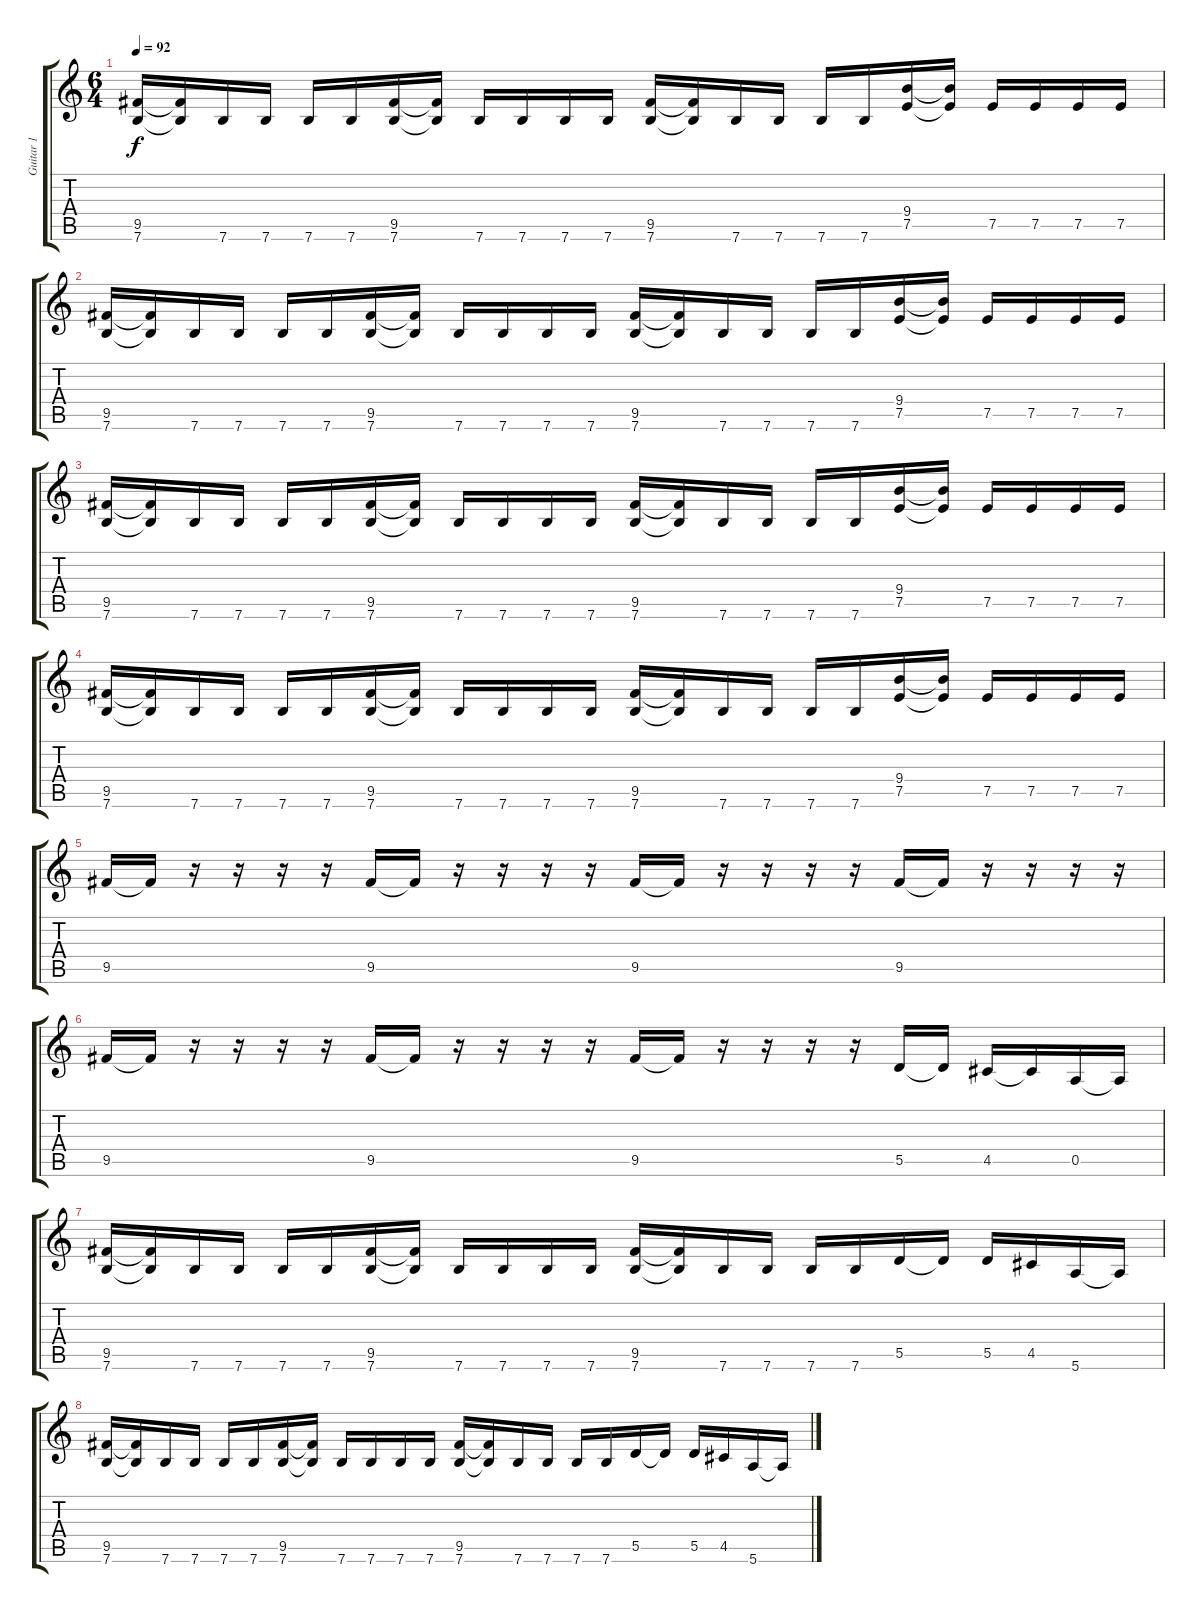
\track ("Guitar 1" "Guitar 1") {instrument distortionguitar}
\staff {score tabs}
\tuning (E4 B3 G3 D3 A2 E2) {hide}
\ts (6 4)
\tempo 92
\clef g2
\ks c
(9.5 7.6).16{dy f} (9.5{t} 7.6{t}).16 7.6.16 7.6.16 7.6.16 7.6.16 (9.5 7.6).16 (9.5{t} 7.6{t}).16 7.6.16 7.6.16 7.6.16 7.6.16 (9.5 7.6).16 (9.5{t} 7.6{t}).16 7.6.16 7.6.16 7.6.16 7.6.16 (9.4 7.5).16 (9.4{t} 7.5{t}).16 7.5.16 7.5.16 7.5.16 7.5.16 |
(9.5 7.6).16 (9.5{t} 7.6{t}).16 7.6.16 7.6.16 7.6.16 7.6.16 (9.5 7.6).16 (9.5{t} 7.6{t}).16 7.6.16 7.6.16 7.6.16 7.6.16 (9.5 7.6).16 (9.5{t} 7.6{t}).16 7.6.16 7.6.16 7.6.16 7.6.16 (9.4 7.5).16 (9.4{t} 7.5{t}).16 7.5.16 7.5.16 7.5.16 7.5.16 |
(9.5 7.6).16 (9.5{t} 7.6{t}).16 7.6.16 7.6.16 7.6.16 7.6.16 (9.5 7.6).16 (9.5{t} 7.6{t}).16 7.6.16 7.6.16 7.6.16 7.6.16 (9.5 7.6).16 (9.5{t} 7.6{t}).16 7.6.16 7.6.16 7.6.16 7.6.16 (9.4 7.5).16 (9.4{t} 7.5{t}).16 7.5.16 7.5.16 7.5.16 7.5.16 |
(9.5 7.6).16 (9.5{t} 7.6{t}).16 7.6.16 7.6.16 7.6.16 7.6.16 (9.5 7.6).16 (9.5{t} 7.6{t}).16 7.6.16 7.6.16 7.6.16 7.6.16 (9.5 7.6).16 (9.5{t} 7.6{t}).16 7.6.16 7.6.16 7.6.16 7.6.16 (9.4 7.5).16 (9.4{t} 7.5{t}).16 7.5.16 7.5.16 7.5.16 7.5.16 |
9.5.16 9.5{t}.16 r.16 r.16 r.16 r.16 9.5.16 9.5{t}.16 r.16 r.16 r.16 r.16 9.5.16 9.5{t}.16 r.16 r.16 r.16 r.16 9.5.16 9.5{t}.16 r.16 r.16 r.16 r.16 |
9.5.16 9.5{t}.16 r.16 r.16 r.16 r.16 9.5.16 9.5{t}.16 r.16 r.16 r.16 r.16 9.5.16 9.5{t}.16 r.16 r.16 r.16 r.16 5.5.16 5.5{t}.16 4.5.16 4.5{t}.16 0.5.16 0.5{t}.16 |
(9.5 7.6).16 (9.5{t} 7.6{t}).16 7.6.16 7.6.16 7.6.16 7.6.16 (9.5 7.6).16 (9.5{t} 7.6{t}).16 7.6.16 7.6.16 7.6.16 7.6.16 (9.5 7.6).16 (9.5{t} 7.6{t}).16 7.6.16 7.6.16 7.6.16 7.6.16 5.5.16 5.5{t}.16 5.5.16 4.5.16 5.6.16 5.6{t}.16 |
(9.5 7.6).16 (9.5{t} 7.6{t}).16 7.6.16 7.6.16 7.6.16 7.6.16 (9.5 7.6).16 (9.5{t} 7.6{t}).16 7.6.16 7.6.16 7.6.16 7.6.16 (9.5 7.6).16 (9.5{t} 7.6{t}).16 7.6.16 7.6.16 7.6.16 7.6.16 5.5.16 5.5{t}.16 5.5.16 4.5.16 5.6.16 5.6{t}.16
